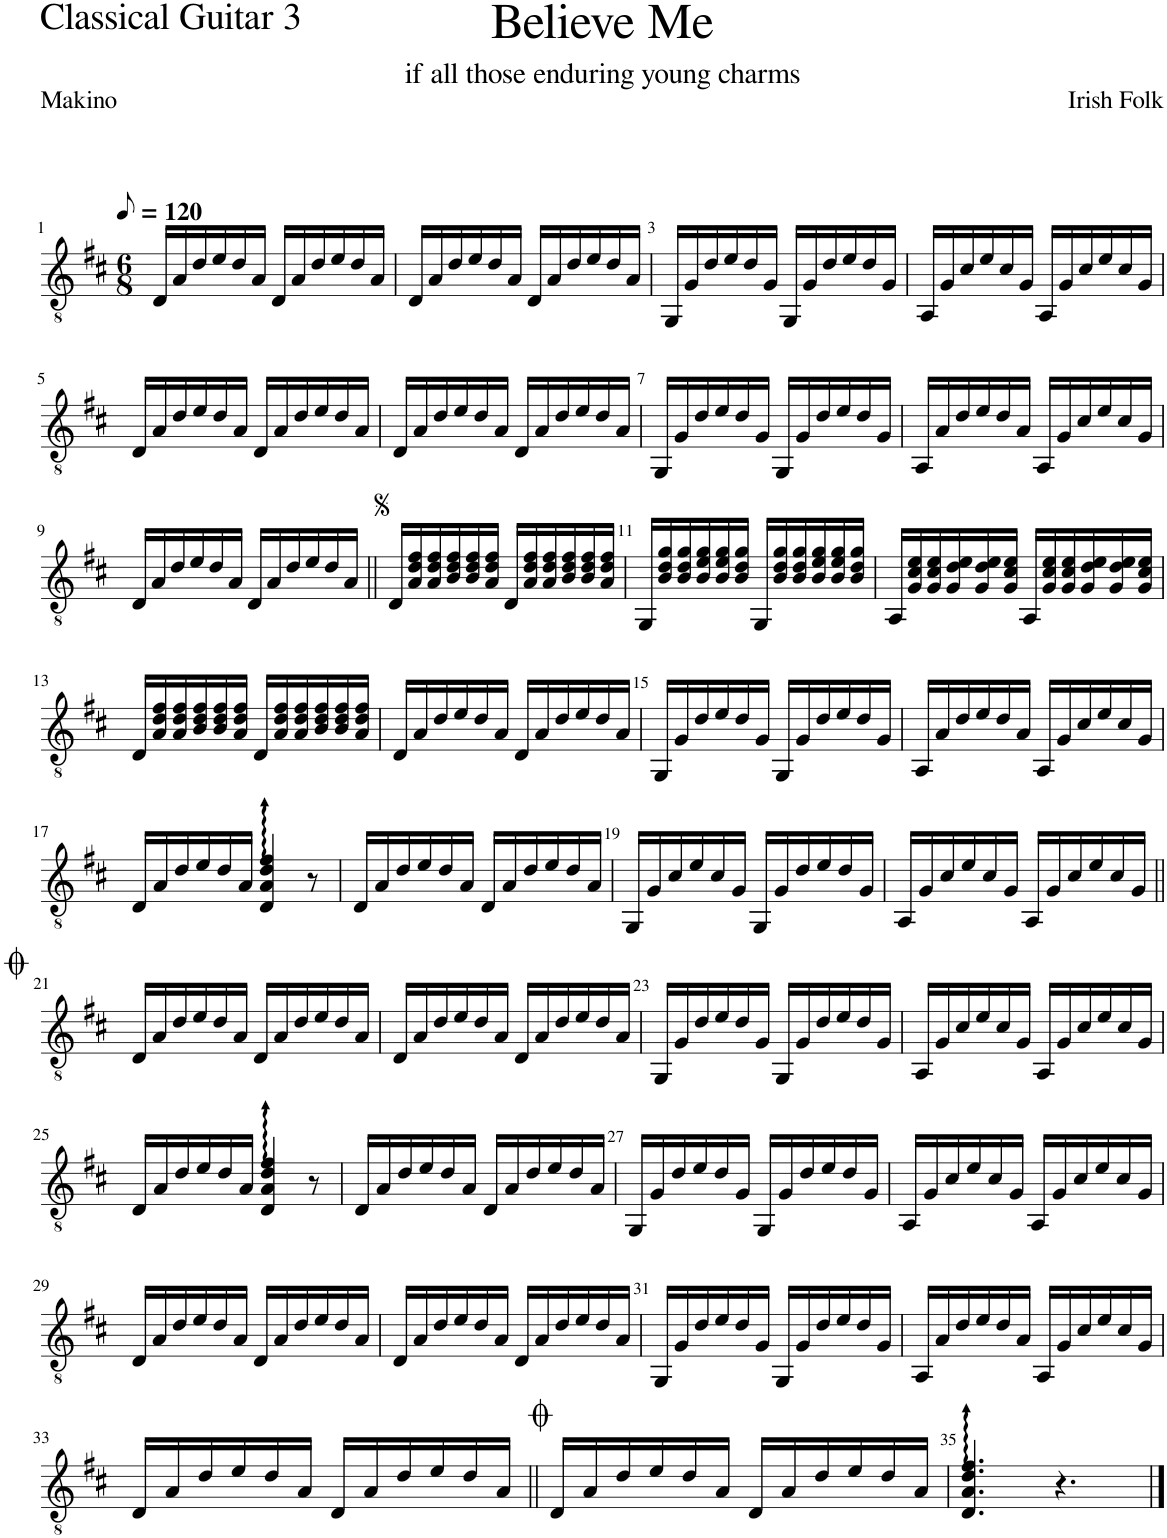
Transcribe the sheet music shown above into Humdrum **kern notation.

**kern
*part1
*staff1
*I"Guitar 3
*I'Guit.
*clefGv2
*k[f#c#]
*M6/8
*MM60
=1
16D/LL
16A/
16d/
16e/
16d/
16A/JJ
16D/LL
16A/
16d/
16e/
16d/
16A/JJ
=2
16D/LL
16A/
16d/
16e/
16d/
16A/JJ
16D/LL
16A/
16d/
16e/
16d/
16A/JJ
=3
16GG/LL
16G/
16d/
16e/
16d/
16G/JJ
16GG/LL
16G/
16d/
16e/
16d/
16G/JJ
=4
16AA/LL
16G/
16c#/
16e/
16c#/
16G/JJ
16AA/LL
16G/
16c#/
16e/
16c#/
16G/JJ
!!LO:LB:g=z
=5
16D/LL
16A/
16d/
16e/
16d/
16A/JJ
16D/LL
16A/
16d/
16e/
16d/
16A/JJ
=6
16D/LL
16A/
16d/
16e/
16d/
16A/JJ
16D/LL
16A/
16d/
16e/
16d/
16A/JJ
=7
16GG/LL
16G/
16d/
16e/
16d/
16G/JJ
16GG/LL
16G/
16d/
16e/
16d/
16G/JJ
=8
16AA/LL
16A/
16d/
16e/
16d/
16A/JJ
16AA/LL
16G/
16c#/
16e/
16c#/
16G/JJ
!!LO:LB:g=z
=9
16D/LL
16A/
16d/
16e/
16d/
16A/JJ
16D/LL
16A/
16d/
16e/
16d/
16A/JJ
=10||
16D/LL
16A/ 16d/ 16f#/
16A/ 16d/ 16f#/
16B/ 16d/ 16f#/
16B/ 16d/ 16f#/
16A/ 16d/ 16f#/JJ
16D/LL
16A/ 16d/ 16f#/
16A/ 16d/ 16f#/
16B/ 16d/ 16f#/
16B/ 16d/ 16f#/
16A/ 16d/ 16f#/JJ
=11
16GG/LL
16B/ 16d/ 16g/
16B/ 16d/ 16g/
16B/ 16e/ 16g/
16B/ 16e/ 16g/
16B/ 16d/ 16g/JJ
16GG/LL
16B/ 16d/ 16g/
16B/ 16d/ 16g/
16B/ 16e/ 16g/
16B/ 16e/ 16g/
16B/ 16d/ 16g/JJ
=12
16AA/LL
16G/ 16c#/ 16e/
16G/ 16c#/ 16e/
16G/ 16d/ 16e/
16G/ 16d/ 16e/
16G/ 16c#/ 16e/JJ
16AA/LL
16G/ 16c#/ 16e/
16G/ 16c#/ 16e/
16G/ 16d/ 16e/
16G/ 16d/ 16e/
16G/ 16c#/ 16e/JJ
!!LO:LB:g=z
=13
16D/LL
16A/ 16d/ 16f#/
16A/ 16d/ 16f#/
16B/ 16d/ 16f#/
16B/ 16d/ 16f#/
16A/ 16d/ 16f#/JJ
16D/LL
16A/ 16d/ 16f#/
16A/ 16d/ 16f#/
16B/ 16d/ 16f#/
16B/ 16d/ 16f#/
16A/ 16d/ 16f#/JJ
=14
16D/LL
16A/
16d/
16e/
16d/
16A/JJ
16D/LL
16A/
16d/
16e/
16d/
16A/JJ
=15
16GG/LL
16G/
16d/
16e/
16d/
16G/JJ
16GG/LL
16G/
16d/
16e/
16d/
16G/JJ
=16
16AA/LL
16A/
16d/
16e/
16d/
16A/JJ
16AA/LL
16G/
16c#/
16e/
16c#/
16G/JJ
!!LO:LB:g=z
=17
16D/LL
16A/
16d/
16e/
16d/
16A/JJ
4D/ 4A/ 4d/ 4f#/
8r
=18
16D/LL
16A/
16d/
16e/
16d/
16A/JJ
16D/LL
16A/
16d/
16e/
16d/
16A/JJ
=19
16GG/LL
16G/
16c#/
16e/
16c#/
16G/JJ
16GG/LL
16G/
16d/
16e/
16d/
16G/JJ
=20
16AA/LL
16G/
16c#/
16e/
16c#/
16G/JJ
16AA/LL
16G/
16c#/
16e/
16c#/
16G/JJ
!!LO:LB:g=z
=21||
16D/LL
16A/
16d/
16e/
16d/
16A/JJ
16D/LL
16A/
16d/
16e/
16d/
16A/JJ
=22
16D/LL
16A/
16d/
16e/
16d/
16A/JJ
16D/LL
16A/
16d/
16e/
16d/
16A/JJ
=23
16GG/LL
16G/
16d/
16e/
16d/
16G/JJ
16GG/LL
16G/
16d/
16e/
16d/
16G/JJ
=24
16AA/LL
16G/
16c#/
16e/
16c#/
16G/JJ
16AA/LL
16G/
16c#/
16e/
16c#/
16G/JJ
!!LO:LB:g=z
=25
16D/LL
16A/
16d/
16e/
16d/
16A/JJ
4D/ 4A/ 4d/ 4f#/
8r
=26
16D/LL
16A/
16d/
16e/
16d/
16A/JJ
16D/LL
16A/
16d/
16e/
16d/
16A/JJ
=27
16GG/LL
16G/
16d/
16e/
16d/
16G/JJ
16GG/LL
16G/
16d/
16e/
16d/
16G/JJ
=28
16AA/LL
16G/
16c#/
16e/
16c#/
16G/JJ
16AA/LL
16G/
16c#/
16e/
16c#/
16G/JJ
!!LO:LB:g=z
=29
16D/LL
16A/
16d/
16e/
16d/
16A/JJ
16D/LL
16A/
16d/
16e/
16d/
16A/JJ
=30
16D/LL
16A/
16d/
16e/
16d/
16A/JJ
16D/LL
16A/
16d/
16e/
16d/
16A/JJ
=31
16GG/LL
16G/
16d/
16e/
16d/
16G/JJ
16GG/LL
16G/
16d/
16e/
16d/
16G/JJ
=32
16AA/LL
16A/
16d/
16e/
16d/
16A/JJ
16AA/LL
16G/
16c#/
16e/
16c#/
16G/JJ
!!LO:LB:g=z
=33
16D/LL
16A/
16d/
16e/
16d/
16A/JJ
16D/LL
16A/
16d/
16e/
16d/
16A/JJ
=34||
16D/LL
16A/
16d/
16e/
16d/
16A/JJ
16D/LL
16A/
16d/
16e/
16d/
16A/JJ
=35
4.D/ 4.A/ 4.d/ 4.f#/
4.r
==
*-
